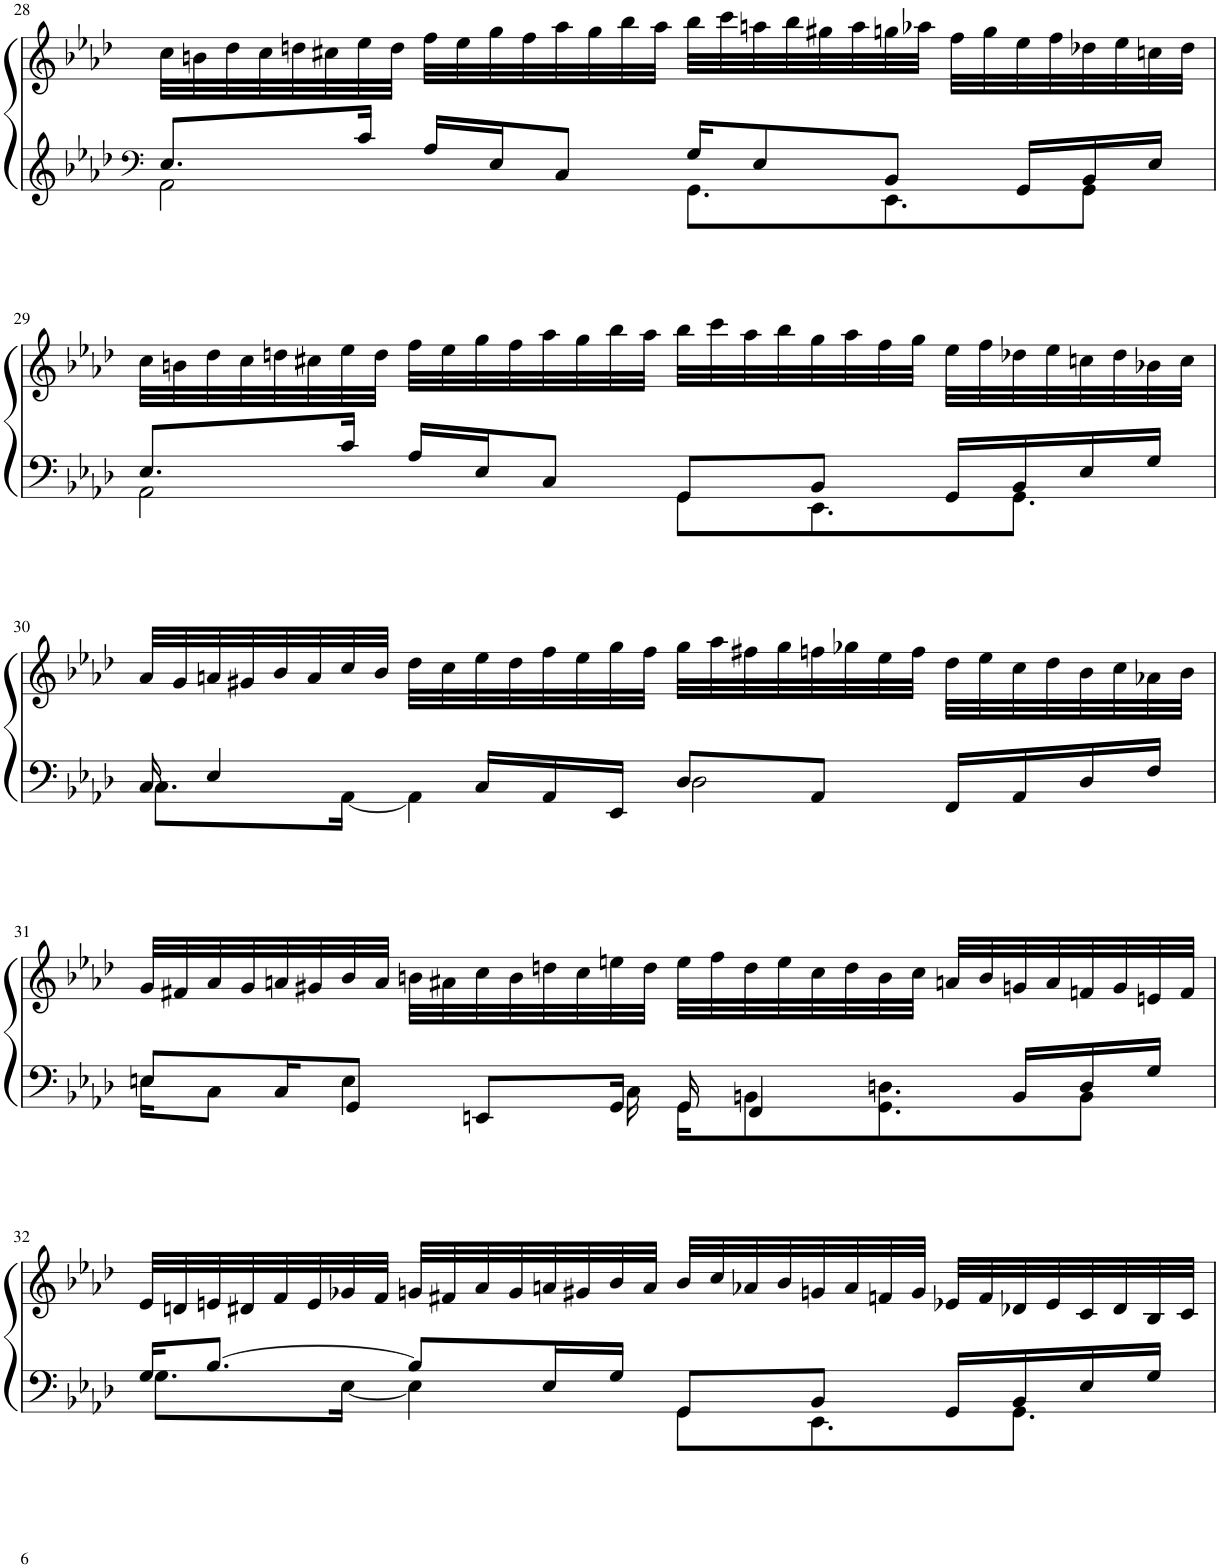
**kern	**kern
*part1	*part1
*staff2	*staff1
*I"Grand Piano	*
*I'Pno.	*
!!LO:PB:g=z
*clefF4	*clefG2
*k[b-e-a-d-]	*k[b-e-a-d-]
*M4/4	*M4/4
=28	=28
*^	*
8.E-/L	2AA-\	32cc\LLL
.	.	32bn\
.	.	32dd-\
.	.	32cc\
.	.	32ddn\
.	.	32cc#X\
16c/Jk	.	32ee-\
.	.	32dd\JJJ
16A-/LL	.	32ff\LLL
.	.	32ee-\
16E-/J	.	32gg\
.	.	32ff\
8C/J	.	32aa-\
.	.	32gg\
.	.	32bb-\
.	.	32aa-\JJJ
16G/KL	8.GG\L	32bb-\LLL
.	.	32ccc\
8E-/	.	32aan\
.	.	32bb-\
.	.	32gg#X\
.	.	32aa\
8BB-/J	8.EE-\	32ggn\
.	.	32aa-X\JJJ
.	.	32ff\LLL
.	.	32gg\
16GG/LL	.	32ee-\
.	.	32ff\
16BB-/	8GG\J	32dd-X\
.	.	32ee-\
16E-/JJ	.	32ccn\
.	.	32dd-\JJJ
!!LO:LB:g=z
=29	=29	=29
8.E-/L	2AA-\	32cc\LLL
.	.	32bn\
.	.	32dd-\
.	.	32cc\
.	.	32ddn\
.	.	32cc#X\
16c/Jk	.	32ee-\
.	.	32dd\JJJ
16A-/LL	.	32ff\LLL
.	.	32ee-\
16E-/J	.	32gg\
.	.	32ff\
8C/J	.	32aa-\
.	.	32gg\
.	.	32bb-\
.	.	32aa-\JJJ
8GG/L	8GG\L	32bb-\LLL
.	.	32ccc\
.	.	32aa-\
.	.	32bb-\
8BB-/J	8.EE-\	32gg\
.	.	32aa-\
.	.	32ff\
.	.	32gg\JJJ
16GG/LL	.	32ee-\LLL
.	.	32ff\
16BB-/	8.GG\J	32dd-X\
.	.	32ee-\
16E-/	.	32ccn\
.	.	32dd-\
16G/JJ	.	32b-X\
.	.	32cc\JJJ
!!LO:LB:g=z
=30	=30	=30
16C/	8.C\L	32a-/LLL
.	.	32g/
4E-/	.	32an/
.	.	32g#X/
.	.	32b-/
.	.	32a/
.	[16AA-\Jk	32cc/
.	.	32b-/JJJ
.	4AA-\]	32dd-\LLL
.	.	32cc\
16C/LL	.	32ee-\
.	.	32dd-\
16AA-/	.	32ff\
.	.	32ee-\
16EE-/JJ	.	32gg\
.	.	32ff\JJJ
8D-/L	2D-\	32gg\LLL
.	.	32aa-\
.	.	32ff#X\
.	.	32gg\
8AA-/J	.	32ffn\
.	.	32gg-X\
.	.	32ee-\
.	.	32ff\JJJ
16FF/LL	.	32dd-\LLL
.	.	32ee-\
16AA-/	.	32cc\
.	.	32dd-\
16D-/	.	32b-\
.	.	32cc\
16F/JJ	.	32a-X\
.	.	32b-\JJJ
!!LO:LB:g=z
=31	=31	=31
8En/L	16E\KL	32g/LLL
.	.	32f#X/
.	8C\J	32a-/
.	.	32g/
16C/K	.	32an/
.	.	32g#X/
8GG/J	4E\	32b-/
.	.	32a/JJJ
.	.	32bn\LLL
.	.	32a#X\
8EEn/L	.	32cc\
.	.	32b\
.	.	32ddn\
.	.	32cc\
16GG/Jk	16C\	32een\
.	.	32dd\JJJ
16GG/	16GG\KL	32ee\LLL
.	.	32ff\
4FF/	8BBn\	32dd\
.	.	32ee\
.	.	32cc\
.	.	32dd\
.	8.GG\ 8.Dn\	32b\
.	.	32cc\JJJ
.	.	32an/LLL
.	.	32b/
16BB/LL	.	32gn/
.	.	32a/
16D/	8BB\J	32fn/
.	.	32g/
16G/JJ	.	32en/
.	.	32f/JJJ
!!LO:LB:g=z
=32	=32	=32
16G/KL	8.G\L	32e-/LLL
.	.	32dn/
[8.B-/J	.	32en/
.	.	32d#X/
.	.	32f/
.	.	32e/
.	[16E-\Jk	32g-X/
.	.	32f/JJJ
8B-/L]	4E-\]	32gn/LLL
.	.	32f#X/
.	.	32a-/
.	.	32g/
16E-/L	.	32an/
.	.	32g#X/
16G/JJ	.	32b-/
.	.	32a/JJJ
8GG/L	8GG\L	32b-/LLL
.	.	32cc/
.	.	32a-X/
.	.	32b-/
8BB-/J	8.EE-\	32gn/
.	.	32a-/
.	.	32fn/
.	.	32g/JJJ
16GG/LL	.	32e-X/LLL
.	.	32f/
16BB-/	8.GG\J	32d-X/
.	.	32e-/
16E-/	.	32c/
.	.	32d-/
16G/JJ	.	32B-/
.	.	32c/JJJ
*v	*v	*
=	=
*-	*-
